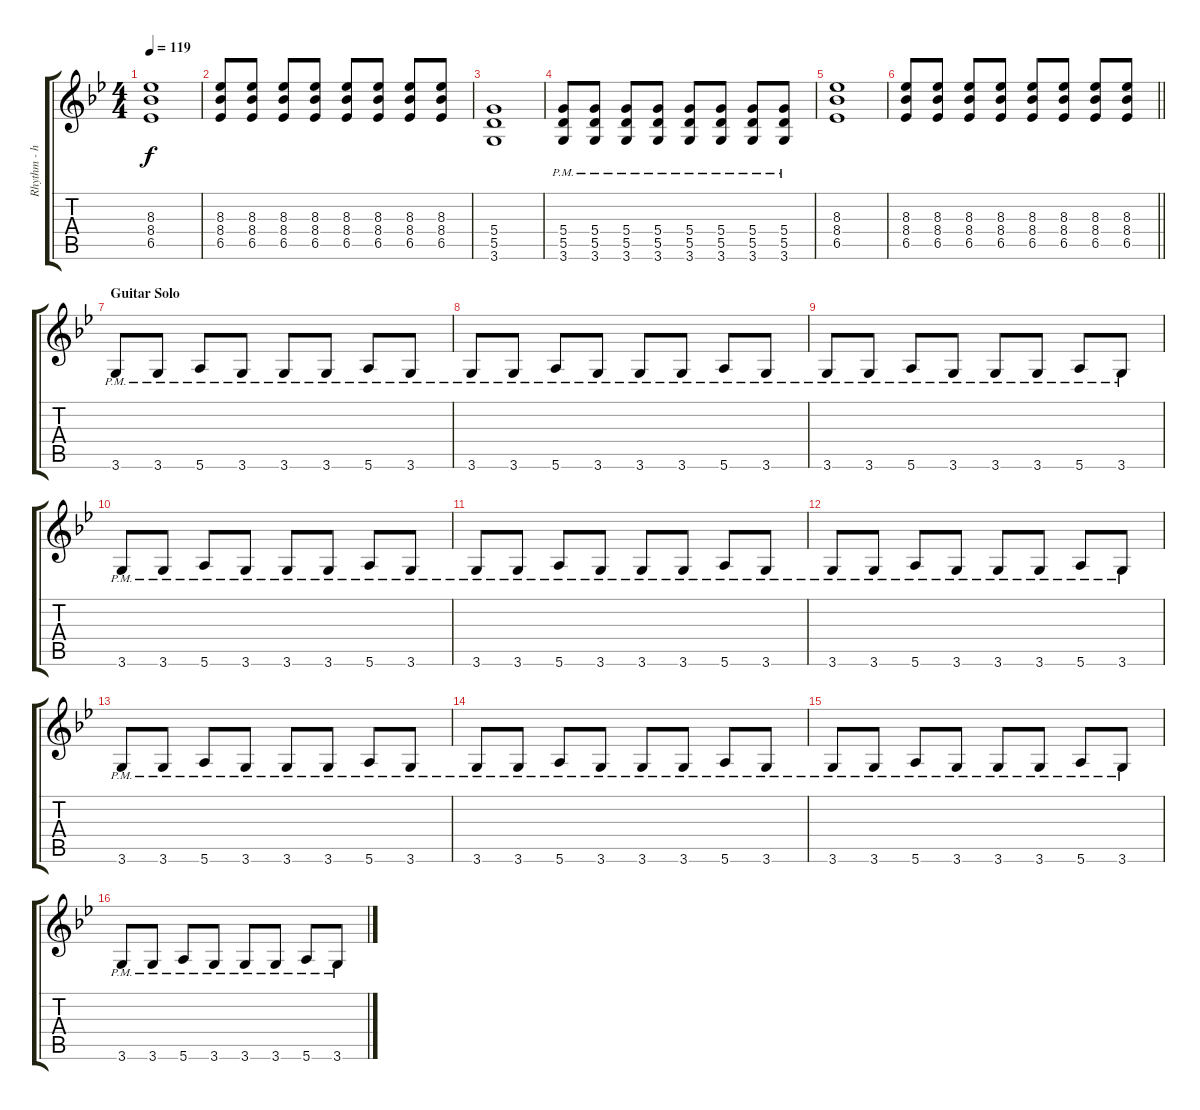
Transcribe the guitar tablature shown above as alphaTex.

\track ("Rhythm - heavy - left" "Rhythm - h") {instrument distortionguitar}
\staff {score tabs}
\tuning (E4 B3 G3 D3 A2 E2) {hide}
\ts (4 4)
\tempo 119
\clef g2
\ks bb
(8.3 8.4 6.5).1{dy f} |
(8.3 8.4 6.5).8 (8.3 8.4 6.5).8 (8.3 8.4 6.5).8 (8.3 8.4 6.5).8 (8.3 8.4 6.5).8 (8.3 8.4 6.5).8 (8.3 8.4 6.5).8 (8.3 8.4 6.5).8 |
(5.4 5.5 3.6).1 |
(5.4{pm} 5.5{pm} 3.6{pm}).8 (5.4{pm} 5.5{pm} 3.6{pm}).8 (5.4{pm} 5.5{pm} 3.6{pm}).8 (5.4{pm} 5.5{pm} 3.6{pm}).8 (5.4{pm} 5.5{pm} 3.6{pm}).8 (5.4{pm} 5.5{pm} 3.6{pm}).8 (5.4{pm} 5.5{pm} 3.6{pm}).8 (5.4{pm} 5.5{pm} 3.6{pm}).8 |
(8.3 8.4 6.5).1 |
\barLineRight lightlight
(8.3 8.4 6.5).8 (8.3 8.4 6.5).8 (8.3 8.4 6.5).8 (8.3 8.4 6.5).8 (8.3 8.4 6.5).8 (8.3 8.4 6.5).8 (8.3 8.4 6.5).8 (8.3 8.4 6.5).8 |
\section ("" "Guitar Solo")
3.6{pm}.8 3.6{pm}.8 5.6{pm}.8 3.6{pm}.8 3.6{pm}.8 3.6{pm}.8 5.6{pm}.8 3.6{pm}.8 |
3.6{pm}.8 3.6{pm}.8 5.6{pm}.8 3.6{pm}.8 3.6{pm}.8 3.6{pm}.8 5.6{pm}.8 3.6{pm}.8 |
3.6{pm}.8 3.6{pm}.8 5.6{pm}.8 3.6{pm}.8 3.6{pm}.8 3.6{pm}.8 5.6{pm}.8 3.6{pm}.8 |
3.6{pm}.8 3.6{pm}.8 5.6{pm}.8 3.6{pm}.8 3.6{pm}.8 3.6{pm}.8 5.6{pm}.8 3.6{pm}.8 |
3.6{pm}.8 3.6{pm}.8 5.6{pm}.8 3.6{pm}.8 3.6{pm}.8 3.6{pm}.8 5.6{pm}.8 3.6{pm}.8 |
3.6{pm}.8 3.6{pm}.8 5.6{pm}.8 3.6{pm}.8 3.6{pm}.8 3.6{pm}.8 5.6{pm}.8 3.6{pm}.8 |
3.6{pm}.8 3.6{pm}.8 5.6{pm}.8 3.6{pm}.8 3.6{pm}.8 3.6{pm}.8 5.6{pm}.8 3.6{pm}.8 |
3.6{pm}.8 3.6{pm}.8 5.6{pm}.8 3.6{pm}.8 3.6{pm}.8 3.6{pm}.8 5.6{pm}.8 3.6{pm}.8 |
3.6{pm}.8 3.6{pm}.8 5.6{pm}.8 3.6{pm}.8 3.6{pm}.8 3.6{pm}.8 5.6{pm}.8 3.6{pm}.8 |
3.6{pm}.8 3.6{pm}.8 5.6{pm}.8 3.6{pm}.8 3.6{pm}.8 3.6{pm}.8 5.6{pm}.8 3.6{pm}.8
